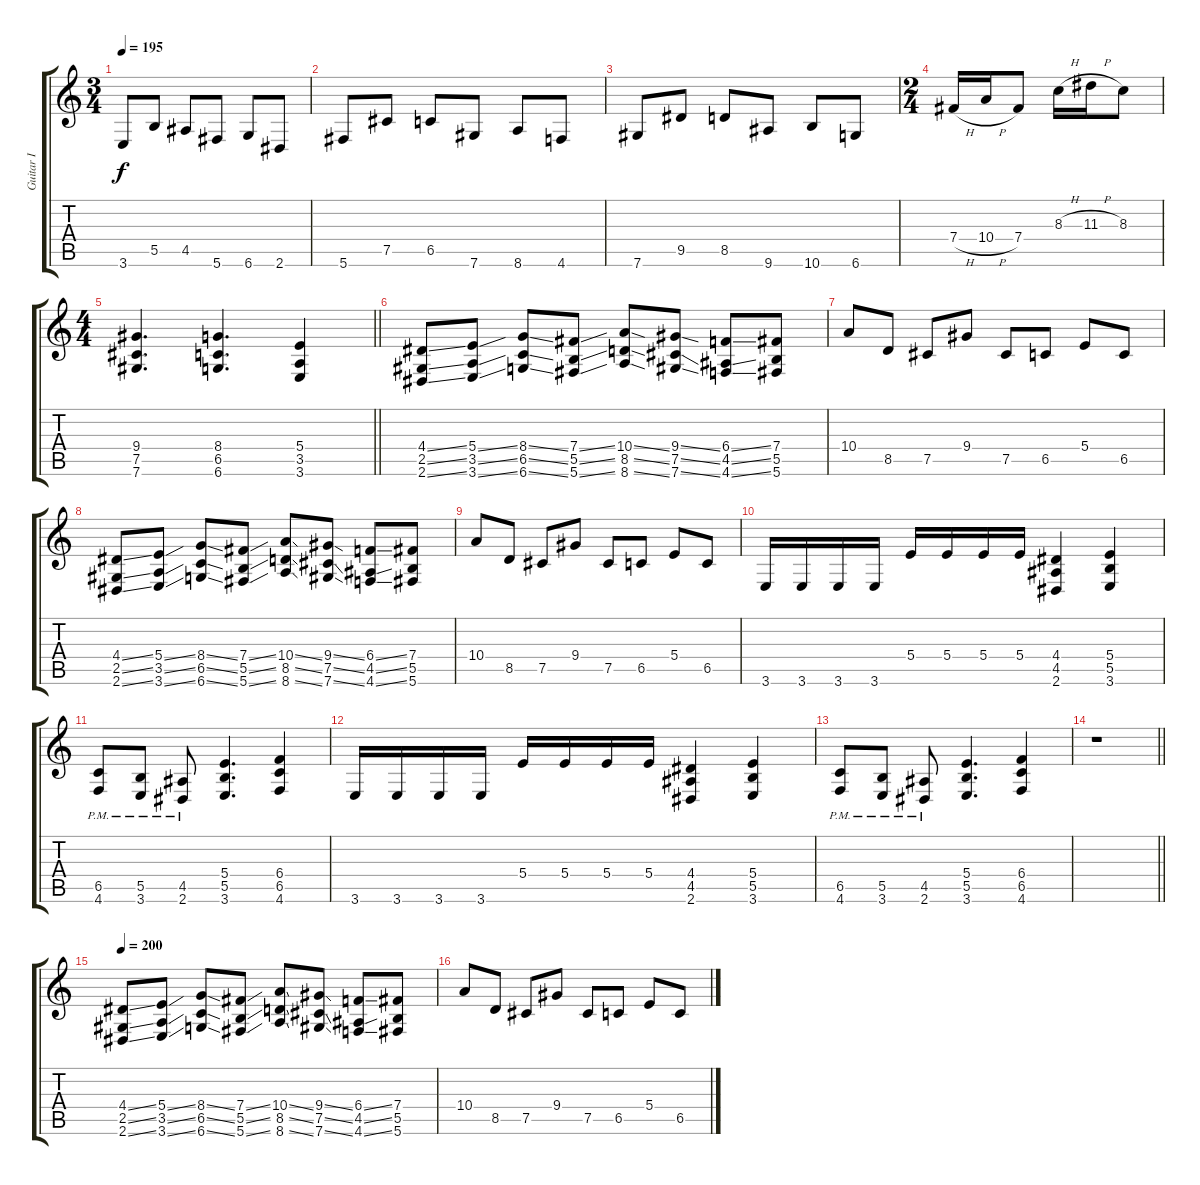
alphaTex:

\track ("Guitar I" "Guitar I") {instrument distortionguitar}
\staff {score tabs}
\tuning (Db4 Ab3 E3 B2 Gb2 Db2) {hide}
\ts (3 4)
\tempo 195
\clef g2
\ks c
3.6.8{dy f} 5.5.8 4.5.8 5.6.8 6.6.8 2.6.8 |
5.6.8 7.5.8 6.5.8 7.6.8 8.6.8 4.6.8 |
7.6.8 9.5.8 8.5.8 9.6.8 10.6.8 6.6.8 |
\ts (2 4)
7.4{h}.16 10.4{h}.16 7.4.8 8.3{h}.16 11.3{h}.16 8.3.8 |
\ts (4 4)
\barLineRight lightlight
(9.4 7.5 7.6).4{d} (8.4 6.5 6.6).4{d} (5.4 3.5 3.6).4 |
(4.4{ss} 2.5{ss} 2.6{ss}).8 (5.4{ss} 3.5{ss} 3.6{ss}).8 (8.4{ss} 6.5{ss} 6.6{ss}).8 (7.4{ss} 5.5{ss} 5.6{ss}).8 (10.4{ss} 8.5{ss} 8.6{ss}).8 (9.4{ss} 7.5{ss} 7.6{ss}).8 (6.4{ss} 4.5{ss} 4.6{ss}).8 (7.4 5.5 5.6).8 |
10.4.8 8.5.8 7.5.8 9.4.8 7.5.8 6.5.8 5.4.8 6.5.8 |
(4.4{ss} 2.5{ss} 2.6{ss}).8 (5.4{ss} 3.5{ss} 3.6{ss}).8 (8.4{ss} 6.5{ss} 6.6{ss}).8 (7.4{ss} 5.5{ss} 5.6{ss}).8 (10.4{ss} 8.5{ss} 8.6{ss}).8 (9.4{ss} 7.5{ss} 7.6{ss}).8 (6.4{ss} 4.5{ss} 4.6{ss}).8 (7.4 5.5 5.6).8 |
10.4.8 8.5.8 7.5.8 9.4.8 7.5.8 6.5.8 5.4.8 6.5.8 |
3.6.16 3.6.16 3.6.16 3.6.16 5.4.16 5.4.16 5.4.16 5.4.16 (4.4 4.5 2.6).4 (5.4 5.5 3.6).4 |
(6.5{pm} 4.6{pm}).8 (5.5{pm} 3.6{pm}).8 (4.5{pm} 2.6{pm}).8 (5.4 5.5 3.6).4{d} (6.4 6.5 4.6).4 |
3.6.16 3.6.16 3.6.16 3.6.16 5.4.16 5.4.16 5.4.16 5.4.16 (4.4 4.5 2.6).4 (5.4 5.5 3.6).4 |
(6.5{pm} 4.6{pm}).8 (5.5{pm} 3.6{pm}).8 (4.5{pm} 2.6{pm}).8 (5.4 5.5 3.6).4{d} (6.4 6.5 4.6).4 |
\barLineRight lightlight
r.1 |
\tempo 200
(4.4{ss} 2.5{ss} 2.6{ss}).8 (5.4{ss} 3.5{ss} 3.6{ss}).8 (8.4{ss} 6.5{ss} 6.6{ss}).8 (7.4{ss} 5.5{ss} 5.6{ss}).8 (10.4{ss} 8.5{ss} 8.6{ss}).8 (9.4{ss} 7.5{ss} 7.6{ss}).8 (6.4{ss} 4.5{ss} 4.6{ss}).8 (7.4 5.5 5.6).8 |
10.4.8 8.5.8 7.5.8 9.4.8 7.5.8 6.5.8 5.4.8 6.5.8
